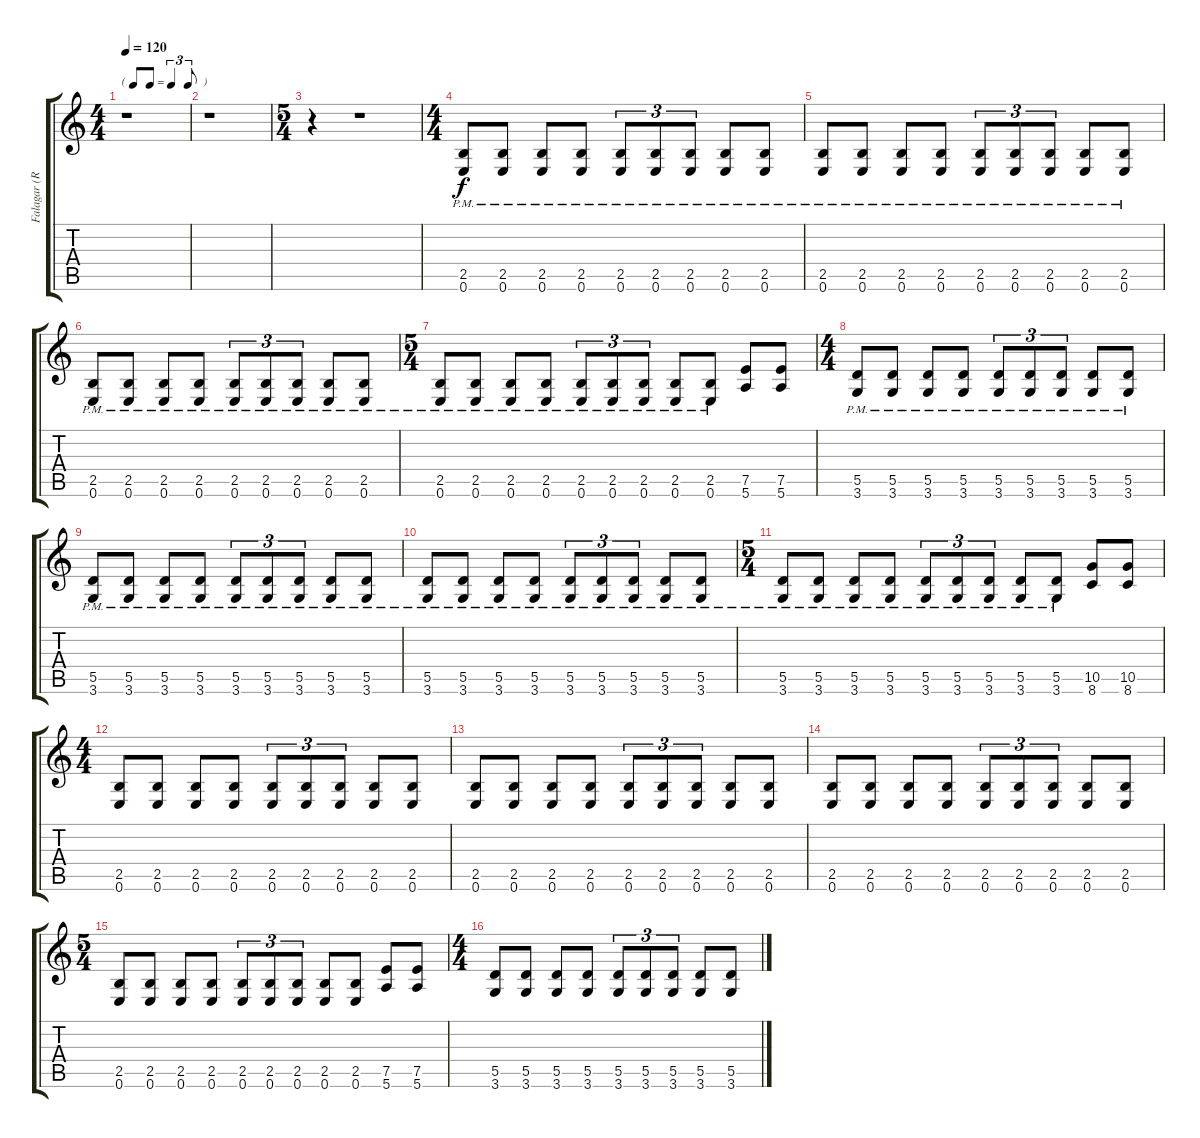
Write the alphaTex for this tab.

\track ("Falagar (Rhythm)" "Falagar (R") {instrument distortionguitar}
\staff {score tabs}
\tuning (E4 B3 G3 D3 A2 E2) {hide}
\ts (4 4)
\tf triplet8th
\tempo 120
\clef g2
\ks c
r.1{dy f} |
r.1 |
\ts (5 4)
r.4 r.1 |
\ts (4 4)
(2.5{pm} 0.6{pm}).8 (2.5{pm} 0.6{pm}).8 (2.5{pm} 0.6{pm}).8 (2.5{pm} 0.6{pm}).8 (2.5{pm} 0.6{pm}).8{tu (3 2)} (2.5{pm} 0.6{pm}).8{tu (3 2)} (2.5{pm} 0.6{pm}).8{tu (3 2)} (2.5{pm} 0.6{pm}).8 (2.5{pm} 0.6{pm}).8 |
(2.5{pm} 0.6{pm}).8 (2.5{pm} 0.6{pm}).8 (2.5{pm} 0.6{pm}).8 (2.5{pm} 0.6{pm}).8 (2.5{pm} 0.6{pm}).8{tu (3 2)} (2.5{pm} 0.6{pm}).8{tu (3 2)} (2.5{pm} 0.6{pm}).8{tu (3 2)} (2.5{pm} 0.6{pm}).8 (2.5{pm} 0.6{pm}).8 |
(2.5{pm} 0.6{pm}).8 (2.5{pm} 0.6{pm}).8 (2.5{pm} 0.6{pm}).8 (2.5{pm} 0.6{pm}).8 (2.5{pm} 0.6{pm}).8{tu (3 2)} (2.5{pm} 0.6{pm}).8{tu (3 2)} (2.5{pm} 0.6{pm}).8{tu (3 2)} (2.5{pm} 0.6{pm}).8 (2.5{pm} 0.6{pm}).8 |
\ts (5 4)
(2.5{pm} 0.6{pm}).8 (2.5{pm} 0.6{pm}).8 (2.5{pm} 0.6{pm}).8 (2.5{pm} 0.6{pm}).8 (2.5{pm} 0.6{pm}).8{tu (3 2)} (2.5{pm} 0.6{pm}).8{tu (3 2)} (2.5{pm} 0.6{pm}).8{tu (3 2)} (2.5{pm} 0.6{pm}).8 (2.5{pm} 0.6{pm}).8 (7.5 5.6).8 (7.5 5.6).8 |
\ts (4 4)
(5.5{pm} 3.6{pm}).8 (5.5{pm} 3.6{pm}).8 (5.5{pm} 3.6{pm}).8 (5.5{pm} 3.6{pm}).8 (5.5{pm} 3.6{pm}).8{tu (3 2)} (5.5{pm} 3.6{pm}).8{tu (3 2)} (5.5{pm} 3.6{pm}).8{tu (3 2)} (5.5{pm} 3.6{pm}).8 (5.5{pm} 3.6{pm}).8 |
(5.5{pm} 3.6{pm}).8 (5.5{pm} 3.6{pm}).8 (5.5{pm} 3.6{pm}).8 (5.5{pm} 3.6{pm}).8 (5.5{pm} 3.6{pm}).8{tu (3 2)} (5.5{pm} 3.6{pm}).8{tu (3 2)} (5.5{pm} 3.6{pm}).8{tu (3 2)} (5.5{pm} 3.6{pm}).8 (5.5{pm} 3.6{pm}).8 |
(5.5{pm} 3.6{pm}).8 (5.5{pm} 3.6{pm}).8 (5.5{pm} 3.6{pm}).8 (5.5{pm} 3.6{pm}).8 (5.5{pm} 3.6{pm}).8{tu (3 2)} (5.5{pm} 3.6{pm}).8{tu (3 2)} (5.5{pm} 3.6{pm}).8{tu (3 2)} (5.5{pm} 3.6{pm}).8 (5.5{pm} 3.6{pm}).8 |
\ts (5 4)
(5.5{pm} 3.6{pm}).8 (5.5{pm} 3.6{pm}).8 (5.5{pm} 3.6{pm}).8 (5.5{pm} 3.6{pm}).8 (5.5{pm} 3.6{pm}).8{tu (3 2)} (5.5{pm} 3.6{pm}).8{tu (3 2)} (5.5{pm} 3.6{pm}).8{tu (3 2)} (5.5{pm} 3.6{pm}).8 (5.5{pm} 3.6{pm}).8 (10.5 8.6).8 (10.5 8.6).8 |
\ts (4 4)
(2.5 0.6).8 (2.5 0.6).8 (2.5 0.6).8 (2.5 0.6).8 (2.5 0.6).8{tu (3 2)} (2.5 0.6).8{tu (3 2)} (2.5 0.6).8{tu (3 2)} (2.5 0.6).8 (2.5 0.6).8 |
(2.5 0.6).8 (2.5 0.6).8 (2.5 0.6).8 (2.5 0.6).8 (2.5 0.6).8{tu (3 2)} (2.5 0.6).8{tu (3 2)} (2.5 0.6).8{tu (3 2)} (2.5 0.6).8 (2.5 0.6).8 |
(2.5 0.6).8 (2.5 0.6).8 (2.5 0.6).8 (2.5 0.6).8 (2.5 0.6).8{tu (3 2)} (2.5 0.6).8{tu (3 2)} (2.5 0.6).8{tu (3 2)} (2.5 0.6).8 (2.5 0.6).8 |
\ts (5 4)
(2.5 0.6).8 (2.5 0.6).8 (2.5 0.6).8 (2.5 0.6).8 (2.5 0.6).8{tu (3 2)} (2.5 0.6).8{tu (3 2)} (2.5 0.6).8{tu (3 2)} (2.5 0.6).8 (2.5 0.6).8 (7.5 5.6).8 (7.5 5.6).8 |
\ts (4 4)
(5.5 3.6).8 (5.5 3.6).8 (5.5 3.6).8 (5.5 3.6).8 (5.5 3.6).8{tu (3 2)} (5.5 3.6).8{tu (3 2)} (5.5 3.6).8{tu (3 2)} (5.5 3.6).8 (5.5 3.6).8
